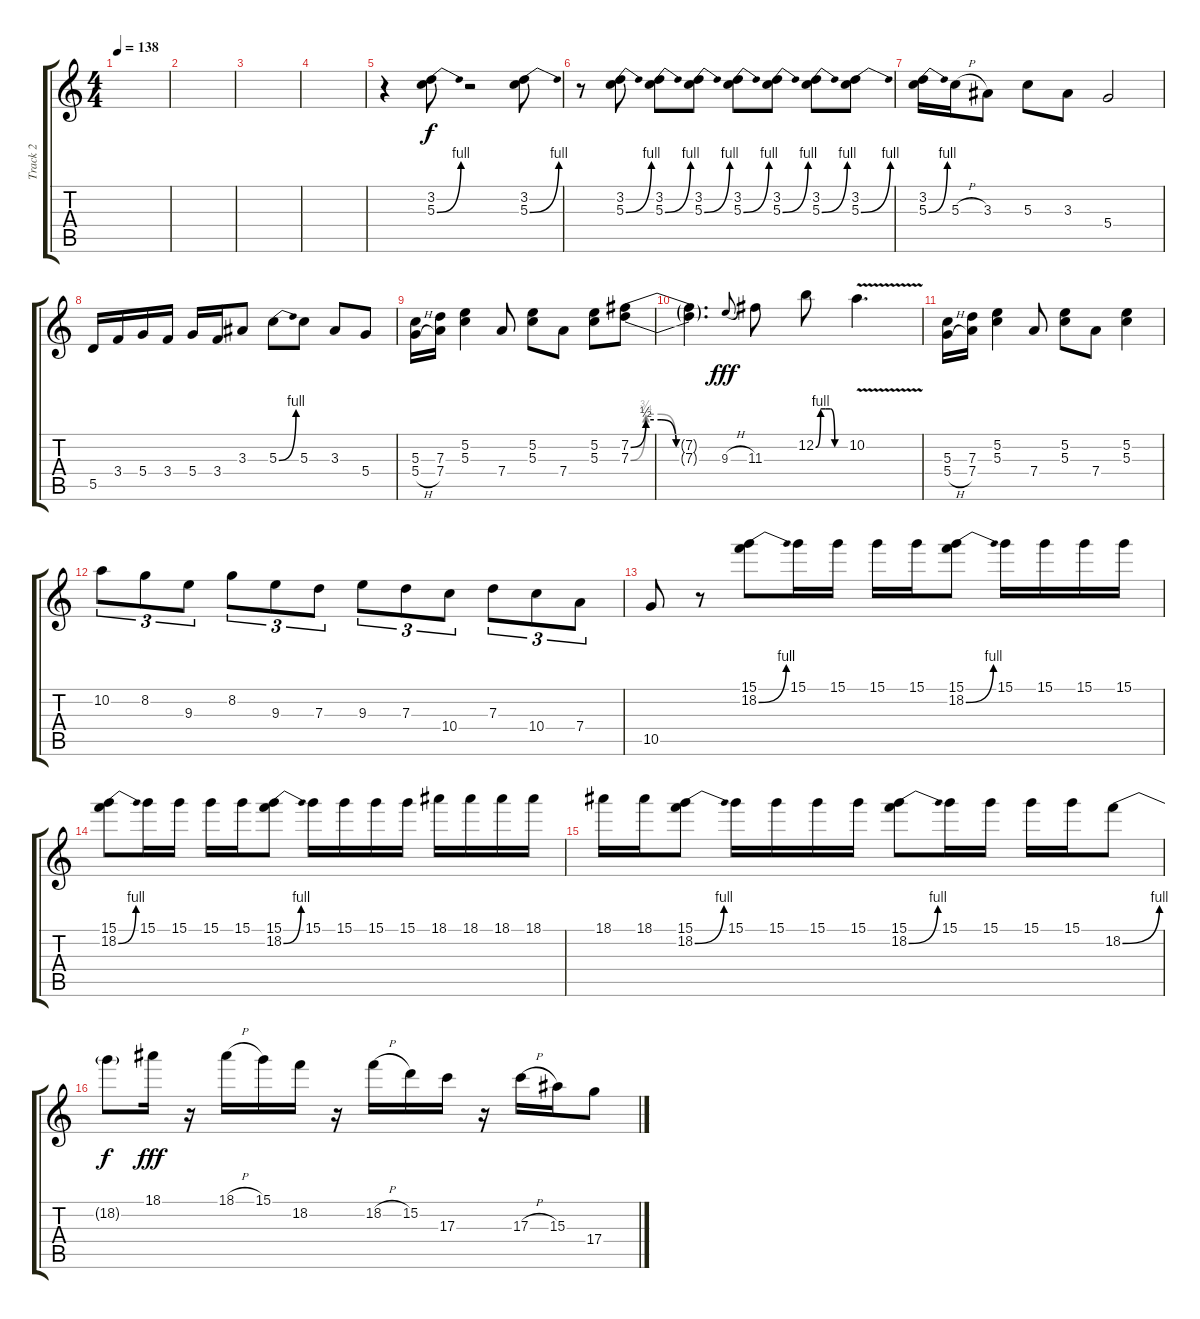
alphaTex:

\track ("Track 2" "Track 2") {instrument distortionguitar}
\staff {score tabs}
\tuning (E4 B3 G3 D3 A2 E2) {hide}
\ts (4 4)
\tempo 138
\clef g2
\ks c
|
|
|
|
r.4{volume 12} (3.2 5.3{be (bend 0 0 60 4)}).8 r.2 (3.2 5.3{be (bend 0 0 60 4)}).8 |
r.8 (3.2 5.3{be (bend 0 0 60 4)}).8 (3.2 5.3{be (bend 0 0 60 4)}).8 (3.2 5.3{be (bend 0 0 60 4)}).8 (3.2 5.3{be (bend 0 0 60 4)}).8 (3.2 5.3{be (bend 0 0 60 4)}).8 (3.2 5.3{be (bend 0 0 60 4)}).8 (3.2 5.3{be (bend 0 0 60 4)}).8 |
(3.2 5.3{be (bend 0 0 60 4)}).16 5.3{h}.16 3.3.8 5.3.8 3.3.8 5.4.2 |
5.5.16 3.4.16 5.4.16 3.4.16 5.4.16 3.4.16 3.3.8 5.3{be (bend 0 0 60 4)}.8 5.3.8 3.3.8 5.4.8 |
(5.3 5.4{h}).16 (7.3 7.4).16 (5.2 5.3).4 7.4.8 (5.2 5.3).8 7.4.8 (5.2 5.3).8 (7.2{be (custom 0 0 10 2 20 2 30 0 60 0)} 7.3{be (custom 0 0 10 3 20 3 30 0 60 0)}).8 |
(7.2{t} 7.3{t}).4{d dy f} 9.3{h}.8{gr onbeat dy fff} 11.3.8 12.2{be (custom 0 0 10 4 20 4 30 4 39 0 60 0)}.8 10.2{v}.4{d} |
(5.3 5.4{h}).16 (7.3 7.4).16 (5.2 5.3).4 7.4.8 (5.2 5.3).8 7.4.8 (5.2 5.3).4 |
10.2.8{tu (3 2)} 8.2.8{tu (3 2)} 9.3.8{tu (3 2)} 8.2.8{tu (3 2)} 9.3.8{tu (3 2)} 7.3.8{tu (3 2)} 9.3.8{tu (3 2)} 7.3.8{tu (3 2)} 10.4.8{tu (3 2)} 7.3.8{tu (3 2)} 10.4.8{tu (3 2)} 7.4.8{tu (3 2)} |
10.5.8 r.8 (15.1 18.2{be (bend 0 0 60 4)}).8 15.1.16 15.1.16 15.1.16 15.1.16 (15.1 18.2{be (bend 0 0 60 4)}).8 15.1.16 15.1.16 15.1.16 15.1.16 |
(15.1 18.2{be (bend 0 0 60 4)}).8 15.1.16 15.1.16 15.1.16 15.1.16 (15.1 18.2{be (bend 0 0 60 4)}).8 15.1.16 15.1.16 15.1.16 15.1.16 18.1.16 18.1.16 18.1.16 18.1.16 |
18.1.16 18.1.16 (15.1 18.2{be (bend 0 0 60 4)}).8 15.1.16 15.1.16 15.1.16 15.1.16 (15.1 18.2{be (bend 0 0 60 4)}).8 15.1.16 15.1.16 15.1.16 15.1.16 18.2{be (bend 0 0 60 4)}.8 |
18.2{t}.8{dy f} 18.1.16{dy fff} r.16 18.1{h}.16 15.1.16 18.2.16 r.16 18.2{h}.16 15.2.16 17.3.16 r.16 17.3{h}.16 15.3.16 17.4.8
